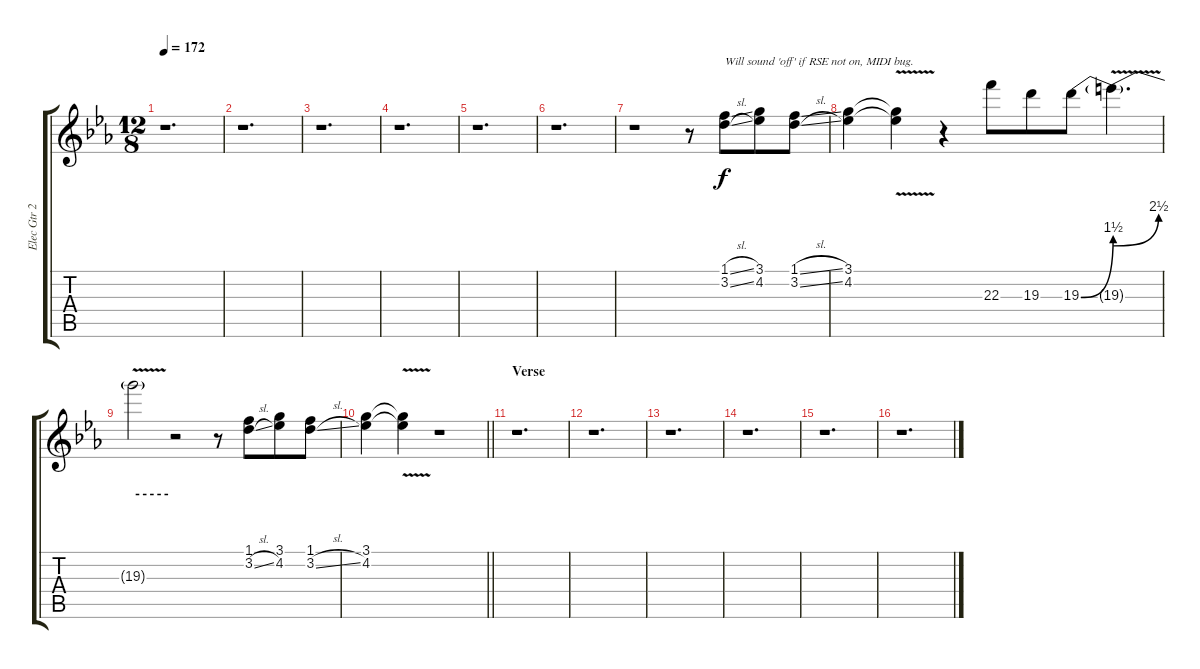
\track ("Elec Gtr 2" "Elec Gtr 2") {instrument overdrivenguitar}
\staff {score tabs}
\tuning (E4 B3 G3 D3 A2 E2) {hide}
\ts (12 8)
\tempo 172
\clef g2
\ks cminor
r.1{d dy f} |
r.1{d} |
r.1{d} |
r.1{d} |
r.1{d} |
r.1{d} |
r.1 r.8 (1.1{sl} 3.2{sl}).8{txt "Will sound 'off' if RSE not on, MIDI bug."} (3.1 4.2).8 (1.1{sl} 3.2{sl}).8 |
(3.1 4.2).4 (3.1{v t} 4.2{v t}).4 r.4 22.3.8 19.3.8 19.3{be (bend 0 0 60 6)}.8 19.3{be (bend 0 4 60 10) v t}.4{d} |
19.3{be (hold 0 10 60 10) v t}.2 r.2 r.8 (1.1 3.2{sl}).8 (3.1 4.2).8 (1.1 3.2{sl}).8 |
\barLineRight lightlight
(3.1 4.2).4 (3.1{v t} 4.2{v t}).4 r.1 |
\section ("" "Verse")
r.1{d} |
r.1{d} |
r.1{d} |
r.1{d} |
r.1{d} |
r.1{d}
